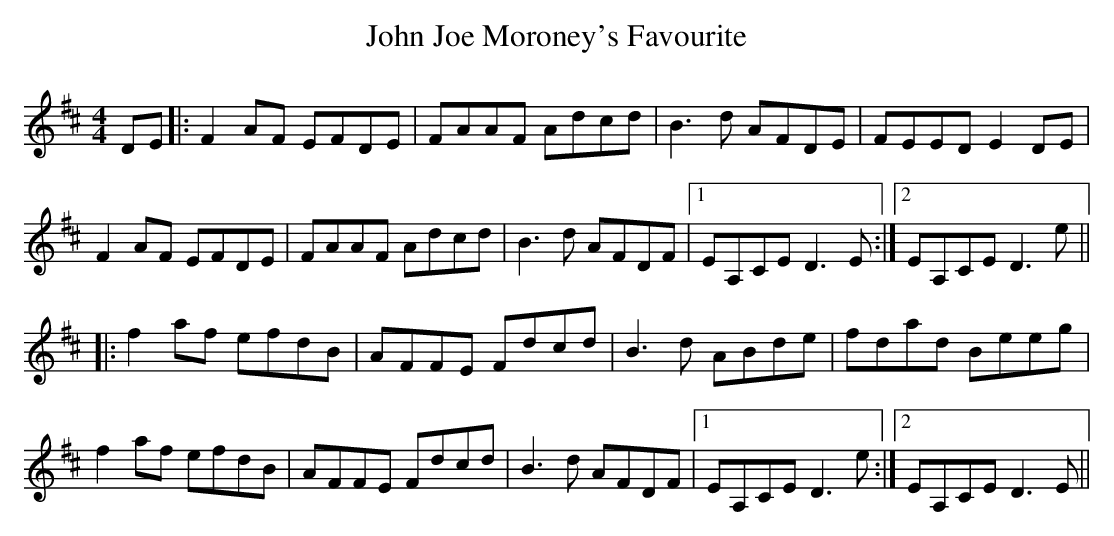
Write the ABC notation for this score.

X:1
T: John Joe Moroney's Favourite
M: 4/4
L: 1/8
K: Dmaj
DE|:F2AF EFDE|FAAF Adcd|B3 d AFDE|FEED E2DE|
F2AF EFDE|FAAF Adcd|B3 d AFDF|1 EA,CE D3 E:|2 EA,CE D3 e||
|:f2af efdB|AFFE Fdcd|B3 d ABde|fdad Beeg|
f2af efdB|AFFE Fdcd|B3 d AFDF|1 EA,CE D3 e:|2 EA,CE D3 E||
